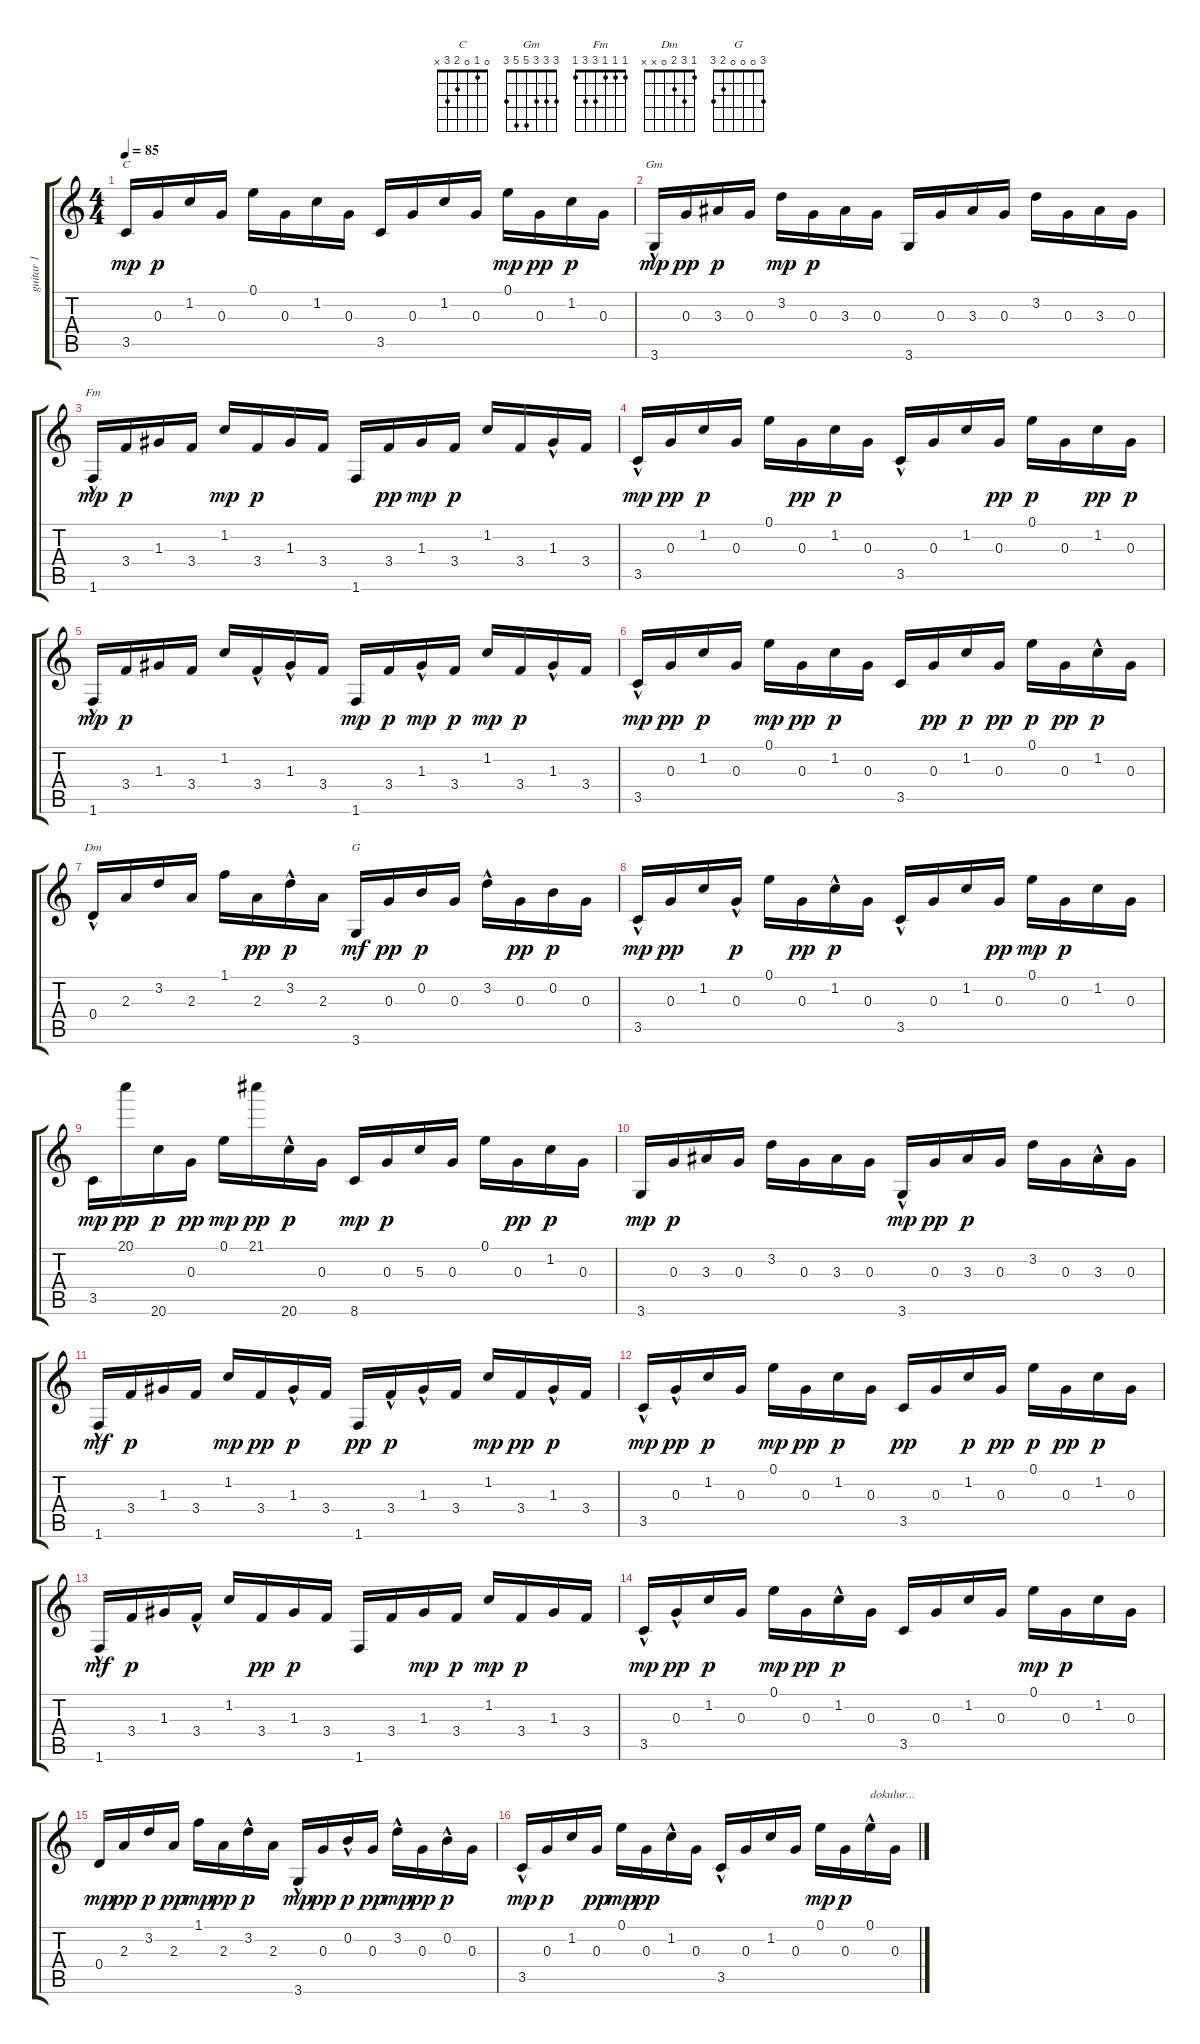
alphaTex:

\track ("guitar 1" "guitar 1") {instrument acousticguitarnylon}
\staff {score tabs}
\tuning (E4 B3 G3 D3 A2 E2) {hide}
\chord ("C" 0 1 0 2 3 x)
\chord ("Gm" 3 3 3 5 5 3)
\chord ("Fm" 1 1 1 3 3 1)
\chord ("Dm" 1 3 2 0 x x)
\chord ("G" 3 0 0 0 2 3)
\ts (4 4)
\tempo 85
\clef g2
\ks c
3.5.16{ch "C" dy mp instrument acousticguitarnylon} 0.3.16{dy p} 1.2.16 0.3.16 0.1.16 0.3.16 1.2.16 0.3.16 3.5.16 0.3.16 1.2.16 0.3.16 0.1.16{dy mp} 0.3.16{dy pp} 1.2.16{dy p} 0.3.16 |
3.6{hac}.16{ch "Gm" dy mp} 0.3.16{dy pp} 3.3.16{dy p} 0.3.16 3.2.16{dy mp} 0.3.16{dy p} 3.3.16 0.3.16 3.6.16 0.3.16 3.3.16 0.3.16 3.2.16 0.3.16 3.3.16 0.3.16 |
1.6{hac}.16{ch "Fm" dy mp} 3.4.16{dy p} 1.3.16 3.4.16 1.2.16{dy mp} 3.4.16{dy p} 1.3.16 3.4.16 1.6.16 3.4.16{dy pp} 1.3.16{dy mp} 3.4.16{dy p} 1.2.16 3.4.16 1.3{hac}.16 3.4.16 |
3.5{hac}.16{dy mp} 0.3.16{dy pp} 1.2.16{dy p} 0.3.16 0.1.16 0.3.16{dy pp} 1.2.16{dy p} 0.3.16 3.5{hac}.16 0.3.16 1.2.16 0.3.16{dy pp} 0.1.16{dy p} 0.3.16 1.2.16{dy pp} 0.3.16{dy p} |
1.6{hac}.16{dy mp} 3.4.16{dy p} 1.3.16 3.4.16 1.2.16 3.4{hac}.16 1.3{hac}.16 3.4.16 1.6.16{dy mp} 3.4.16{dy p} 1.3{hac}.16{dy mp} 3.4.16{dy p} 1.2.16{dy mp} 3.4.16{dy p} 1.3{hac}.16 3.4.16 |
3.5{hac}.16{dy mp} 0.3.16{dy pp} 1.2.16{dy p} 0.3.16 0.1.16{dy mp} 0.3.16{dy pp} 1.2.16{dy p} 0.3.16 3.5.16 0.3.16{dy pp} 1.2.16{dy p} 0.3.16{dy pp} 0.1.16{dy p} 0.3.16{dy pp} 1.2{hac}.16{dy p} 0.3.16 |
0.4{hac}.16{ch "Dm"} 2.3.16 3.2.16 2.3.16 1.1.16 2.3.16{dy pp} 3.2{hac}.16{dy p} 2.3.16 3.6.16{ch "G" dy mf} 0.3.16{dy pp} 0.2.16{dy p} 0.3.16 3.2{hac}.16 0.3.16{dy pp} 0.2.16{dy p} 0.3.16 |
3.5{hac}.16{dy mp} 0.3.16{dy pp} 1.2.16 0.3{hac}.16{dy p} 0.1.16 0.3.16{dy pp} 1.2{hac}.16{dy p} 0.3.16 3.5{hac}.16 0.3.16 1.2.16 0.3.16{dy pp} 0.1.16{dy mp} 0.3.16{dy p} 1.2.16 0.3.16 |
3.5.16{dy mp} 20.1.16{dy pp} 20.6.16{dy p} 0.3.16{dy pp} 0.1.16{dy mp} 21.1.16{dy pp} 20.6{hac}.16{dy p} 0.3.16 8.6.16{dy mp} 0.3.16{dy p} 5.3.16 0.3.16 0.1.16 0.3.16{dy pp} 1.2.16{dy p} 0.3.16 |
3.6.16{dy mp} 0.3.16{dy p} 3.3.16 0.3.16 3.2.16 0.3.16 3.3.16 0.3.16 3.6{hac}.16{dy mp} 0.3.16{dy pp} 3.3.16{dy p} 0.3.16 3.2.16 0.3.16 3.3{hac}.16 0.3.16 |
1.6{hac}.16{dy mf} 3.4.16{dy p} 1.3.16 3.4.16 1.2.16{dy mp} 3.4.16{dy pp} 1.3{hac}.16{dy p} 3.4.16 1.6.16{dy pp} 3.4{hac}.16{dy p} 1.3{hac}.16 3.4.16 1.2.16{dy mp} 3.4.16{dy pp} 1.3{hac}.16{dy p} 3.4.16 |
3.5{hac}.16{dy mp} 0.3{hac}.16{dy pp} 1.2.16{dy p} 0.3.16 0.1.16{dy mp} 0.3.16{dy pp} 1.2.16{dy p} 0.3.16 3.5.16{dy pp} 0.3.16 1.2.16{dy p} 0.3.16{dy pp} 0.1.16{dy p} 0.3.16{dy pp} 1.2.16{dy p} 0.3.16 |
1.6{hac}.16{dy mf} 3.4.16{dy p} 1.3.16 3.4{hac}.16 1.2.16 3.4.16{dy pp} 1.3.16{dy p} 3.4.16 1.6.16 3.4.16 1.3.16{dy mp} 3.4.16{dy p} 1.2.16{dy mp} 3.4.16{dy p} 1.3.16 3.4.16 |
3.5{hac}.16{dy mp} 0.3{hac}.16{dy pp} 1.2.16{dy p} 0.3.16 0.1.16{dy mp} 0.3.16{dy pp} 1.2{hac}.16{dy p} 0.3.16 3.5.16 0.3.16 1.2.16 0.3.16 0.1.16{dy mp} 0.3.16{dy p} 1.2.16 0.3.16 |
0.4.16{dy mp} 2.3.16{dy pp} 3.2.16{dy p} 2.3.16{dy pp} 1.1.16{dy mp} 2.3.16{dy pp} 3.2{hac}.16{dy p} 2.3.16 3.6{hac}.16{dy mp} 0.3.16{dy pp} 0.2{hac}.16{dy p} 0.3.16{dy pp} 3.2{hac}.16{dy mp} 0.3.16{dy pp} 0.2{hac}.16{dy p} 0.3.16 |
3.5{hac}.16{dy mp} 0.3.16{dy p} 1.2.16 0.3.16{dy pp} 0.1.16{dy mp} 0.3.16{dy pp} 1.2{hac}.16 0.3.16 3.5{hac}.16 0.3.16 1.2.16 0.3.16 0.1.16{dy mp} 0.3.16{dy p} 0.1{hac}.16{txt "dokulur..."} 0.3.16
